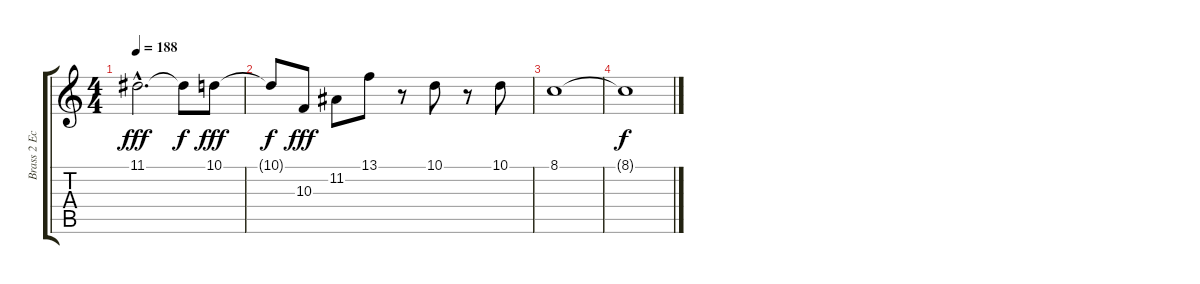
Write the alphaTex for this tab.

\track ("Brass 2 Echo" "Brass 2 Ec") {instrument brasssection}
\staff {score tabs}
\tuning (E4 B3 G3 D3 A2 E2) {hide}
\ts (4 4)
\tempo 188
\clef g2
\ks c
11.1{hac}.2{d dy fff} 11.1{t}.8{dy f} 10.1.8{dy fff} |
10.1{t}.8{dy f} 10.3.8{dy fff} 11.2.8 13.1.8 r.8 10.1.8 r.8 10.1.8 |
8.1.1 |
8.1{t}.1{dy f}
